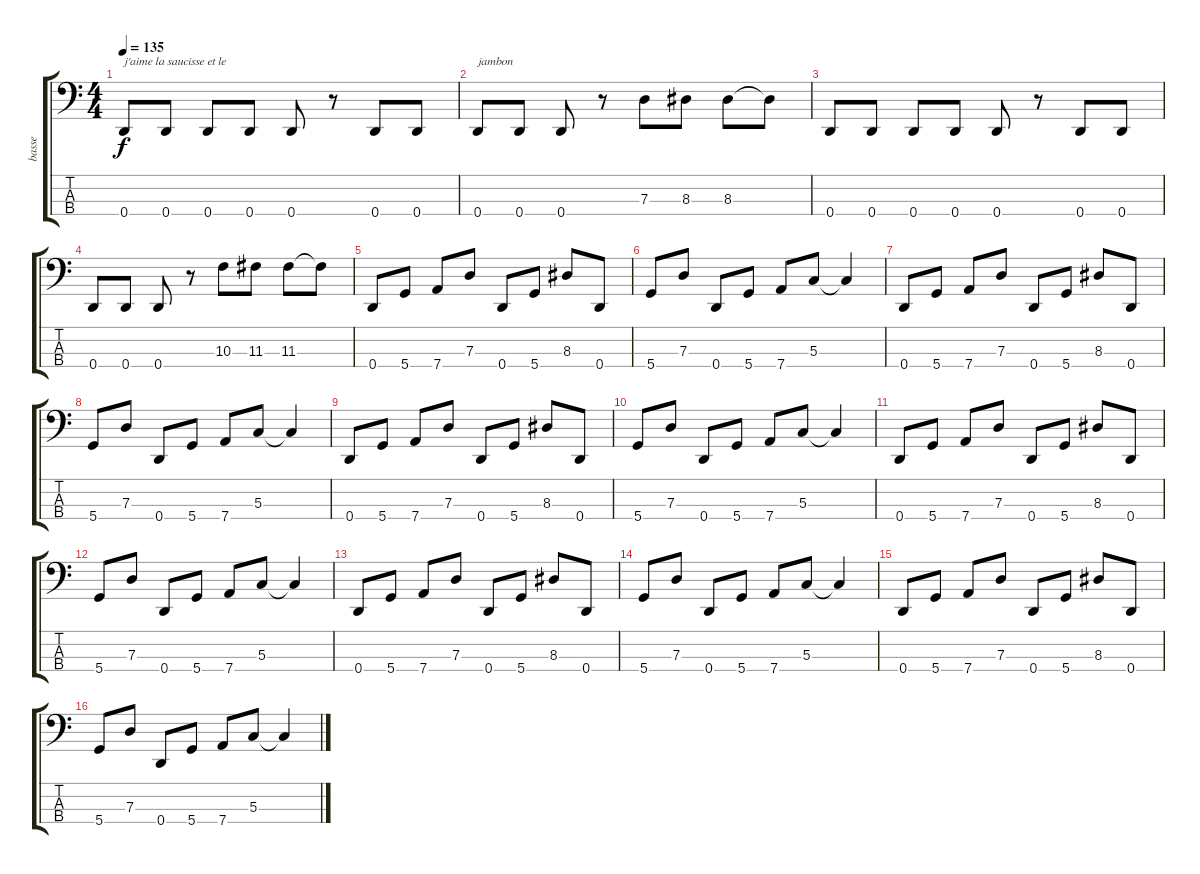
\track ("basse" "basse") {instrument electricbasspick}
\staff {score tabs}
\tuning (F2 C2 G1 D1) {hide}
\ts (4 4)
\tempo 135
\clef f4
\ks c
0.4.8{txt "j'aime la saucisse et le " dy f} 0.4.8 0.4.8 0.4.8 0.4.8 r.8 0.4.8 0.4.8 |
0.4.8{txt "jambon"} 0.4.8 0.4.8 r.8 7.3.8 8.3.8 8.3.8 8.3{t}.8 |
0.4.8 0.4.8 0.4.8 0.4.8 0.4.8 r.8 0.4.8 0.4.8 |
0.4.8 0.4.8 0.4.8 r.8 10.3.8 11.3.8 11.3.8 11.3{t}.8 |
0.4.8 5.4.8 7.4.8 7.3.8 0.4.8 5.4.8 8.3.8 0.4.8 |
5.4.8 7.3.8 0.4.8 5.4.8 7.4.8 5.3.8 5.3{t}.4 |
0.4.8 5.4.8 7.4.8 7.3.8 0.4.8 5.4.8 8.3.8 0.4.8 |
5.4.8 7.3.8 0.4.8 5.4.8 7.4.8 5.3.8 5.3{t}.4 |
0.4.8 5.4.8 7.4.8 7.3.8 0.4.8 5.4.8 8.3.8 0.4.8 |
5.4.8 7.3.8 0.4.8 5.4.8 7.4.8 5.3.8 5.3{t}.4 |
0.4.8 5.4.8 7.4.8 7.3.8 0.4.8 5.4.8 8.3.8 0.4.8 |
5.4.8 7.3.8 0.4.8 5.4.8 7.4.8 5.3.8 5.3{t}.4 |
0.4.8 5.4.8 7.4.8 7.3.8 0.4.8 5.4.8 8.3.8 0.4.8 |
5.4.8 7.3.8 0.4.8 5.4.8 7.4.8 5.3.8 5.3{t}.4 |
0.4.8 5.4.8 7.4.8 7.3.8 0.4.8 5.4.8 8.3.8 0.4.8 |
5.4.8 7.3.8 0.4.8 5.4.8 7.4.8 5.3.8 5.3{t}.4
